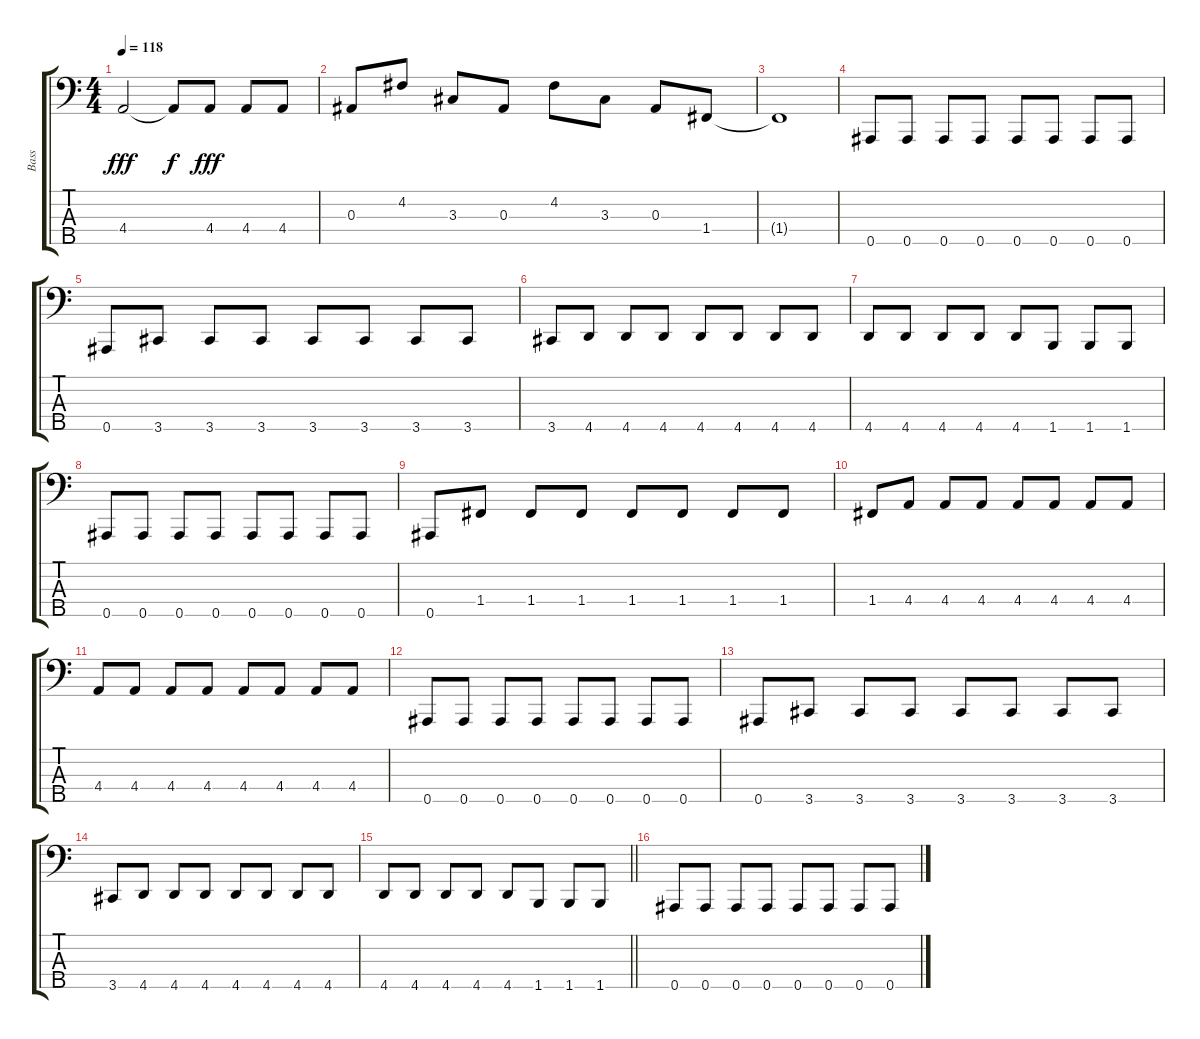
\track ("Bass" "Bass") {instrument electricbassfinger}
\staff {score tabs}
\tuning (G2 D2 Bb1 F1 Bb0) {hide}
\ts (4 4)
\tempo 118
\clef f4
\ks c
4.4{t}.2{dy fff} 4.4{t}.8{dy f} 4.4.8{dy fff} 4.4.8 4.4.8 |
0.3.8 4.2.8 3.3.8 0.3.8 4.2.8 3.3.8 0.3.8 1.4.8 |
1.4{t}.1 |
0.5.8 0.5.8 0.5.8 0.5.8 0.5.8 0.5.8 0.5.8 0.5.8 |
0.5.8 3.5.8 3.5.8 3.5.8 3.5.8 3.5.8 3.5.8 3.5.8 |
3.5.8 4.5.8 4.5.8 4.5.8 4.5.8 4.5.8 4.5.8 4.5.8 |
4.5.8 4.5.8 4.5.8 4.5.8 4.5.8 1.5.8 1.5.8 1.5.8 |
0.5.8 0.5.8 0.5.8 0.5.8 0.5.8 0.5.8 0.5.8 0.5.8 |
0.5.8 1.4.8 1.4.8 1.4.8 1.4.8 1.4.8 1.4.8 1.4.8 |
1.4.8 4.4.8 4.4.8 4.4.8 4.4.8 4.4.8 4.4.8 4.4.8 |
4.4.8 4.4.8 4.4.8 4.4.8 4.4.8 4.4.8 4.4.8 4.4.8 |
0.5.8 0.5.8 0.5.8 0.5.8 0.5.8 0.5.8 0.5.8 0.5.8 |
0.5.8 3.5.8 3.5.8 3.5.8 3.5.8 3.5.8 3.5.8 3.5.8 |
3.5.8 4.5.8 4.5.8 4.5.8 4.5.8 4.5.8 4.5.8 4.5.8 |
\barLineRight lightlight
4.5.8 4.5.8 4.5.8 4.5.8 4.5.8 1.5.8 1.5.8 1.5.8 |
0.5.8 0.5.8 0.5.8 0.5.8 0.5.8 0.5.8 0.5.8 0.5.8
